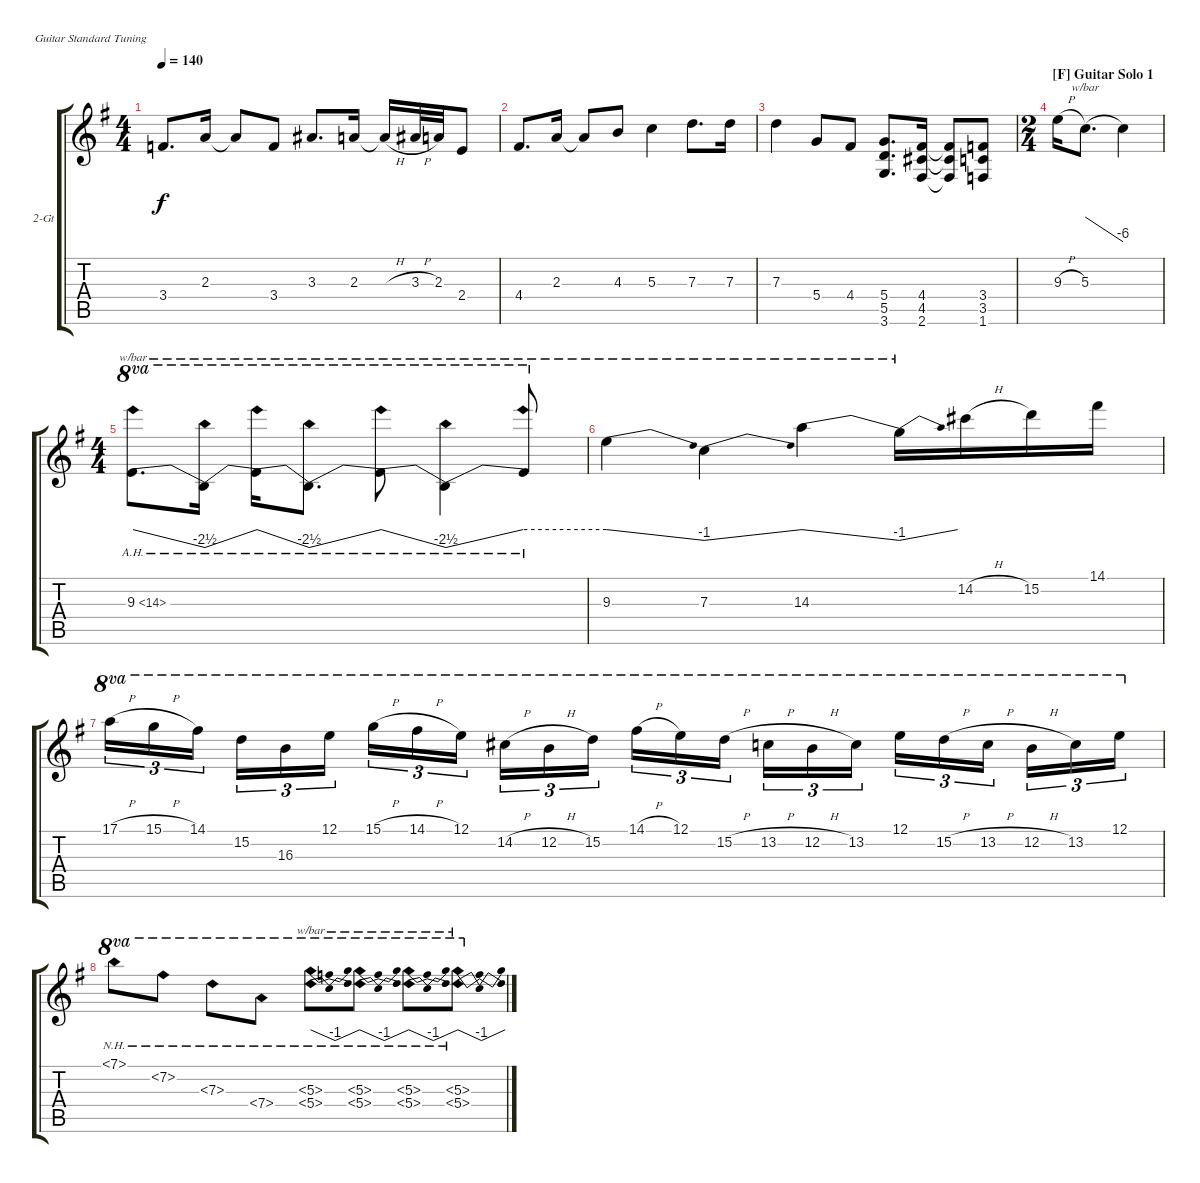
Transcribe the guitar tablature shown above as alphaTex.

\bracketExtendMode groupsimilarinstruments
\firstSystemTrackNameOrientation horizontal
\otherSystemsTrackNameOrientation horizontal
\track ("2-Gt" "2-Gt") {instrument distortionguitar}
\staff {score tabs}
\tuning (E4 B3 G3 D3 A2 E2)
\ts (4 4)
\tempo 140
\clef g2
\scale
1.05549
\ks g
3.4.8{d dy f} 2.3.16 2.3{t}.8 3.4.8 3.3.8{d} 2.3.16 2.3{h t}.16 3.3{h}.32 2.3.32 2.4.8 |
\scale
0.944515 4.4.8{d} 2.3.16 2.3{t}.8 4.3.8 5.3.4 7.3.8{d} 7.3.16 |
\scale
1.05549 7.3.4 5.4.8 4.4.8 (5.4 5.5 3.6).8{d} (4.4 4.5 2.6).16 (4.4{t} 4.5{t} 2.6{t}).8 (3.4 3.5 1.6).8 |
\ts (2 4)
\section ("F" "Guitar Solo 1")
\scale
0.944515 9.3{h}.16 5.3.8{d tbe (dive default 0 0 51.6 -24)} 5.3{t}.4 |
\ts (4 4)
\scale
1.08575 9.3{ah 5}.8{d tbe (dive default 0 0 48 -10) ot 8va beam invert} 9.3{ah 5 t}.16{tbe (dive default 0 -10 49.199999999999996 0) ot 8va} 9.3{ah 5 t}.16{tbe (dive default 0 0 46.199999999999996 -10) ot 8va} 9.3{ah 5 t}.8{d tbe (dive default 0 -10 49.199999999999996 0) ot 8va} 9.3{ah 5 t}.8{tbe (dive default 0 0 46.199999999999996 -10) ot 8va beam invert beam split} 9.3{ah 5 t}.4{tbe (dive default 0 -10 55.8 0) ot 8va beam invert beam split} 9.3{ah 5 t}.8{tbe (hold default 0 0 60 0) ot 8va beam split} |
\scale
0.91425 9.3.4{tbe (dive default 0 0 45 -4)} 7.3.4{tbe (dive default 0 -4 46.199999999999996 0)} 14.3.4{tbe (dive default 0 0 45 -4)} 14.3{t}.16{tbe (dive default 0 -4 47.4 0)} 14.2{h}.16 15.2.16 14.1.16 |
\scale
1.05549 17.1{h}.16{tu (3 2) ot 8va} 15.1{h}.16{tu (3 2) ot 8va} 14.1.16{tu (3 2) ot 8va} 15.2.16{tu (3 2) ot 8va} 16.3.16{tu (3 2) ot 8va} 12.1.16{tu (3 2) ot 8va} 15.1{h}.16{tu (3 2) ot 8va} 14.1{h}.16{tu (3 2) ot 8va} 12.1.16{tu (3 2) ot 8va} 14.2{h}.16{tu (3 2) ot 8va} 12.2{h}.16{tu (3 2) ot 8va} 15.2.16{tu (3 2) ot 8va} 14.1{h}.16{tu (3 2) ot 8va} 12.1.16{tu (3 2) ot 8va} 15.2{h}.16{tu (3 2) ot 8va} 13.2{h}.16{tu (3 2) ot 8va} 12.2{h}.16{tu (3 2) ot 8va} 13.2.16{tu (3 2) ot 8va} 12.1.16{tu (3 2) ot 8va} 15.2{h}.16{tu (3 2) ot 8va} 13.2{h}.16{tu (3 2) ot 8va} 12.2{h}.16{tu (3 2) ot 8va} 13.2.16{tu (3 2) ot 8va} 12.1.16{tu (3 2) ot 8va} |
\scale
0.944515 7.1{nh}.8{ot 8va} 7.2{nh}.8{ot 8va} 7.3{nh}.8{ot 8va} 7.4{nh}.8{ot 8va} (5.4{nh} 5.3{nh}).8{tbe (dip default 0 0 15 -4 30 0) ot 8va} (5.4{nh} 5.3{nh}).8{tbe (dip default 0 0 15 -4 30 0) ot 8va} (5.4{nh} 5.3{nh}).8{tbe (dip default 0 0 15 -4 30 0) ot 8va} (5.4{nh} 5.3{nh}).8{tbe (dip default 0 0 15 -4 30 0) ot 8va}
